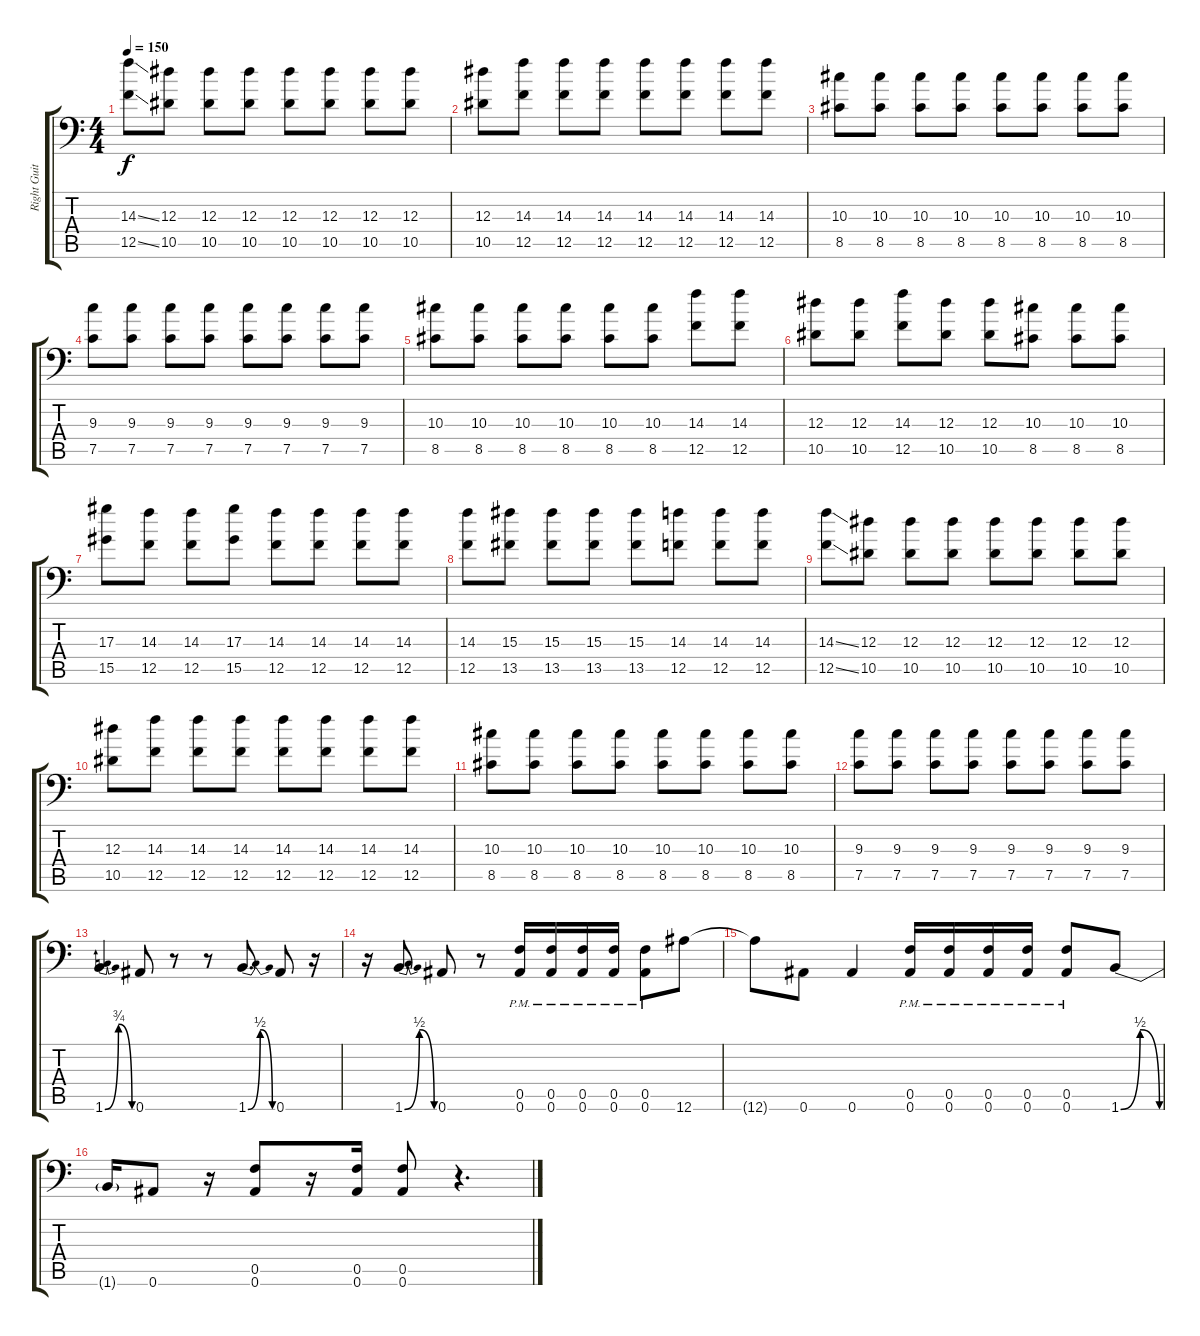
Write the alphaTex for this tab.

\track ("Right Guitar" "Right Guit") {instrument distortionguitar}
\staff {score tabs}
\tuning (C4 G3 Eb3 Bb2 F2 Bb1) {hide}
\ts (4 4)
\tempo 150
\clef f4
\ks c
(14.3{ss} 12.5{ss}).8{dy f} (12.3 10.5).8 (12.3 10.5).8 (12.3 10.5).8 (12.3 10.5).8 (12.3 10.5).8 (12.3 10.5).8 (12.3 10.5).8 |
(12.3 10.5).8 (14.3 12.5).8 (14.3 12.5).8 (14.3 12.5).8 (14.3 12.5).8 (14.3 12.5).8 (14.3 12.5).8 (14.3 12.5).8 |
(10.3 8.5).8 (10.3 8.5).8 (10.3 8.5).8 (10.3 8.5).8 (10.3 8.5).8 (10.3 8.5).8 (10.3 8.5).8 (10.3 8.5).8 |
(9.3 7.5).8 (9.3 7.5).8 (9.3 7.5).8 (9.3 7.5).8 (9.3 7.5).8 (9.3 7.5).8 (9.3 7.5).8 (9.3 7.5).8 |
(10.3 8.5).8 (10.3 8.5).8 (10.3 8.5).8 (10.3 8.5).8 (10.3 8.5).8 (10.3 8.5).8 (14.3 12.5).8 (14.3 12.5).8 |
(12.3 10.5).8 (12.3 10.5).8 (14.3 12.5).8 (12.3 10.5).8 (12.3 10.5).8 (10.3 8.5).8 (10.3 8.5).8 (10.3 8.5).8 |
(17.3 15.5).8 (14.3 12.5).8 (14.3 12.5).8 (17.3 15.5).8 (14.3 12.5).8 (14.3 12.5).8 (14.3 12.5).8 (14.3 12.5).8 |
(14.3 12.5).8 (15.3 13.5).8 (15.3 13.5).8 (15.3 13.5).8 (15.3 13.5).8 (14.3 12.5).8 (14.3 12.5).8 (14.3 12.5).8 |
(14.3{ss} 12.5{ss}).8 (12.3 10.5).8 (12.3 10.5).8 (12.3 10.5).8 (12.3 10.5).8 (12.3 10.5).8 (12.3 10.5).8 (12.3 10.5).8 |
(12.3 10.5).8 (14.3 12.5).8 (14.3 12.5).8 (14.3 12.5).8 (14.3 12.5).8 (14.3 12.5).8 (14.3 12.5).8 (14.3 12.5).8 |
(10.3 8.5).8 (10.3 8.5).8 (10.3 8.5).8 (10.3 8.5).8 (10.3 8.5).8 (10.3 8.5).8 (10.3 8.5).8 (10.3 8.5).8 |
(9.3 7.5).8 (9.3 7.5).8 (9.3 7.5).8 (9.3 7.5).8 (9.3 7.5).8 (9.3 7.5).8 (9.3 7.5).8 (9.3 7.5).8 |
1.6{be (bendrelease 0 0 30 3 30 3 60 0)}.4 0.6.8 r.8 r.8 1.6{be (bendrelease 0 0 30 2 30 2 60 0)}.8{d} 0.6.8 r.16 |
r.16 1.6{be (bendrelease 0 0 30 2 30 2 60 0)}.8{d} 0.6.8 r.8 (0.5{pm} 0.6{pm}).16 (0.5{pm} 0.6{pm}).16 (0.5{pm} 0.6{pm}).16 (0.5{pm} 0.6{pm}).16 (0.5{pm} 0.6{pm}).8 12.6.8 |
12.6{t}.8 0.6.8 0.6.4 (0.5{pm} 0.6{pm}).16 (0.5{pm} 0.6{pm}).16 (0.5{pm} 0.6{pm}).16 (0.5{pm} 0.6{pm}).16 (0.5{pm} 0.6{pm}).8 1.6{be (bendrelease 0 0 30 2 30 2 60 0)}.8 |
1.6{t}.16 0.6.8 r.16 (0.5 0.6).8 r.16 (0.5 0.6).16 (0.5 0.6).8 r.4{d}
